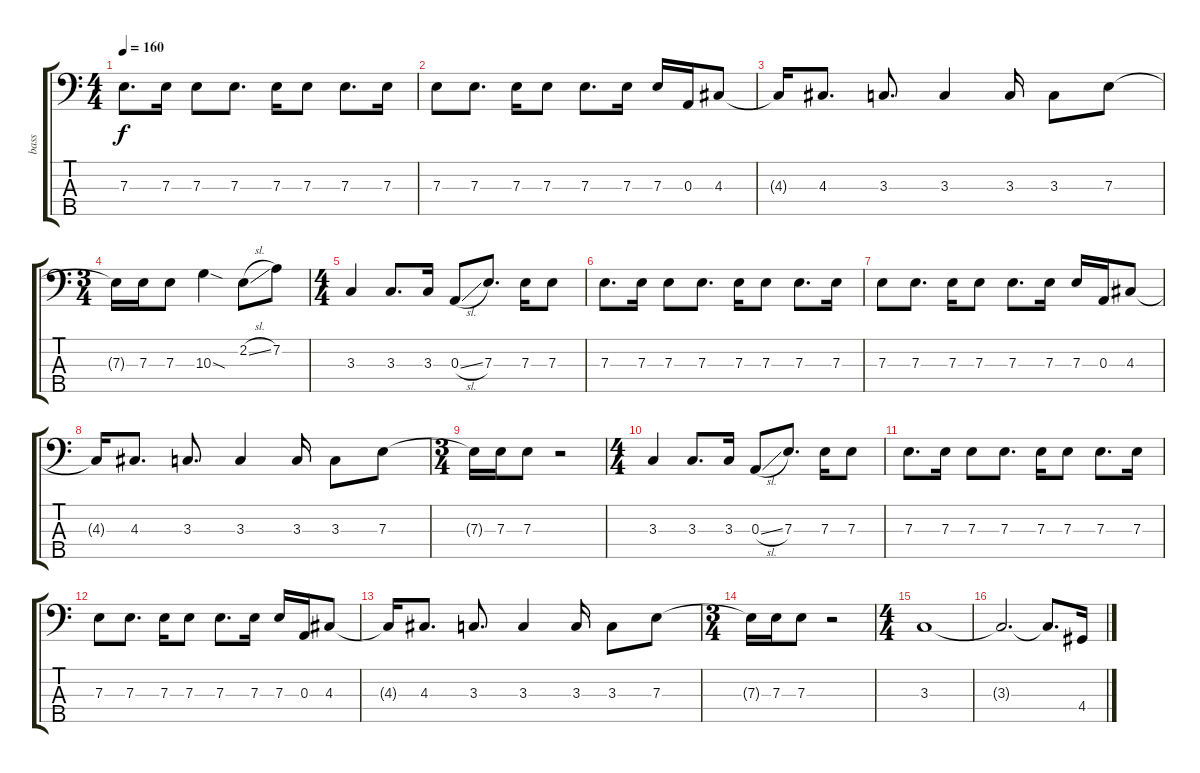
\track ("bass" "bass") {instrument electricbassfinger}
\staff {score tabs}
\tuning (G2 D2 A1 E1 B0) {hide}
\ts (4 4)
\tempo 160
\clef f4
\ks c
7.3.8{d dy f} 7.3.16 7.3.8 7.3.8{d} 7.3.16 7.3.8 7.3.8{d} 7.3.16 |
7.3.8 7.3.8{d} 7.3.16 7.3.8 7.3.8{d} 7.3.16 7.3.16 0.3.16 4.3.8 |
4.3{t}.16 4.3.8{d} 3.3.8{d} 3.3.4 3.3.16 3.3.8 7.3.8 |
\ts (3 4)
7.3{t}.16 7.3.16 7.3.8 10.3{sod}.4 2.2{sl}.8 7.2.8 |
\ts (4 4)
3.3.4 3.3.8{d} 3.3.16 0.3{sl}.8 7.3.8{d} 7.3.16 7.3.8 |
7.3.8{d} 7.3.16 7.3.8 7.3.8{d} 7.3.16 7.3.8 7.3.8{d} 7.3.16 |
7.3.8 7.3.8{d} 7.3.16 7.3.8 7.3.8{d} 7.3.16 7.3.16 0.3.16 4.3.8 |
4.3{t}.16 4.3.8{d} 3.3.8{d} 3.3.4 3.3.16 3.3.8 7.3.8 |
\ts (3 4)
7.3{t}.16 7.3.16 7.3.8 r.2 |
\ts (4 4)
3.3.4 3.3.8{d} 3.3.16 0.3{sl}.8 7.3.8{d} 7.3.16 7.3.8 |
7.3.8{d} 7.3.16 7.3.8 7.3.8{d} 7.3.16 7.3.8 7.3.8{d} 7.3.16 |
7.3.8 7.3.8{d} 7.3.16 7.3.8 7.3.8{d} 7.3.16 7.3.16 0.3.16 4.3.8 |
4.3{t}.16 4.3.8{d} 3.3.8{d} 3.3.4 3.3.16 3.3.8 7.3.8 |
\ts (3 4)
7.3{t}.16 7.3.16 7.3.8 r.2 |
\ts (4 4)
3.3.1 |
3.3{t}.2{d} 3.3{t}.8{d} 4.4.16
